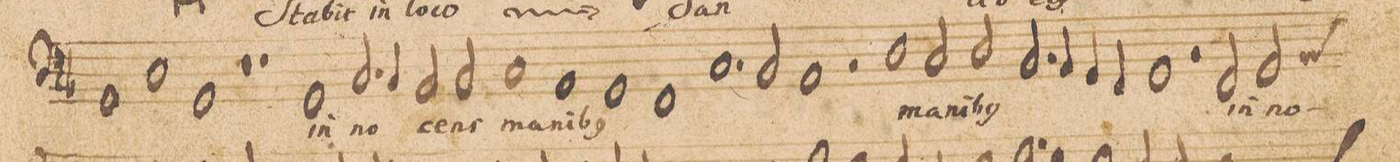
**kern	**text
*I"[BASSVS.]	*
*clefF4	*
*k[b-]	*
*met(c|)	*
*M2/1	*
1GG	.
=83-	=83-
1D	.
1GG	.
=84-	=84-
0r	.
=85-	=85-
1r	.
1GG	in-
=86-	=86-
2.C/	-no-
4BB-/	.
2AA/	-cens
2BB-/	.
=87-	=87-
1C	ma-
1AA	-ni-
=88-	=88-
1GG	-b(us)
1FF	.
=89-	=89-
1.C	.
2BB-/	.
=90-	=90-
1AA	.
2rC	.
1D\	ma-
=91-	=91-
2C/	-ni-
2D/	-b(us)
2.BB-/	.
=92-	=92-
4AA/	.
4GG/	.
4FF/	.
1GG	.
=93-	=93-
2rBB	.
2FF/	in-
*custos:BB-	*
2GG/	-no-
*-	*-
